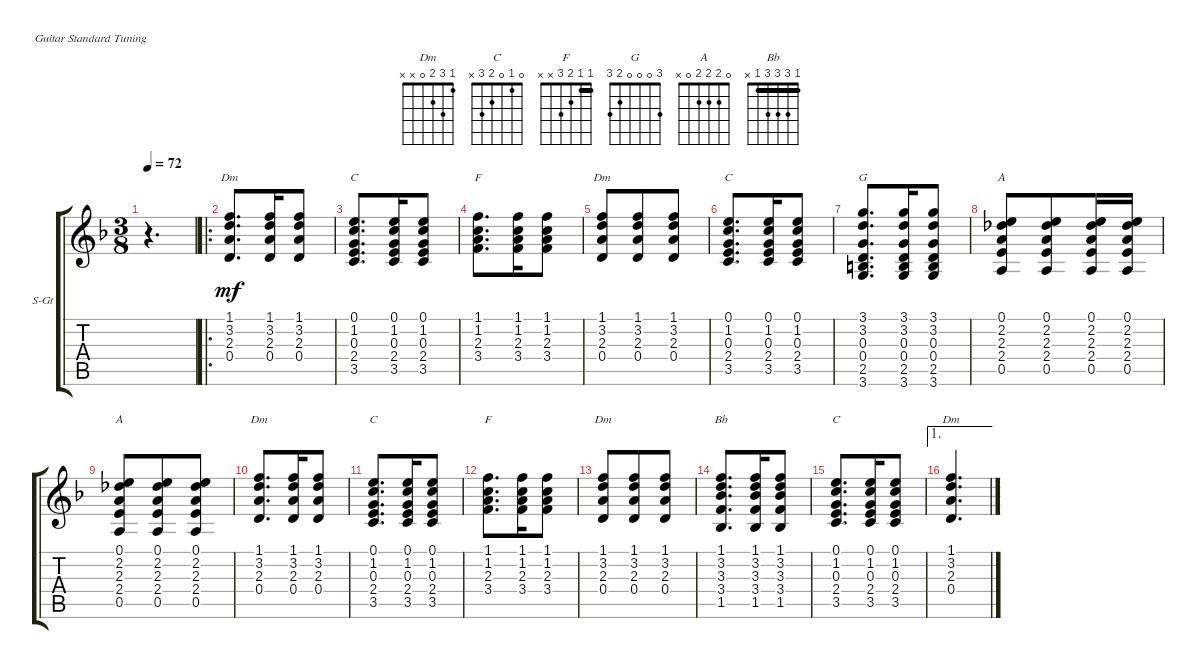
\defaultSystemsLayout 4
\bracketExtendMode groupsimilarinstruments
\firstSystemTrackNameOrientation horizontal
\otherSystemsTrackNameOrientation horizontal
\track ("Steel Guitar" "S-Gt") {instrument acousticguitarsteel}
\staff {score tabs}
\tuning (E4 B3 G3 D3 A2 E2)
\chord ("Dm" 1 3 2 0 x x)
\chord ("C" 0 1 0 2 3 x)
\chord ("F" 1 1 2 3 x x) {barre 1}
\chord ("G" 3 0 0 0 2 3)
\chord ("A" 0 2 2 2 0 x)
\chord ("Bb" 1 3 3 3 1 x) {barre 1}
\ts (3 8)
\tempo 72
\clef g2
\ks f
r.4{d dy mf instrument acousticguitarsteel} |
\ro
(0.4 2.3 3.2 1.1).8{d ch "Dm"} (0.4 2.3 3.2 1.1).16 (0.4 2.3 3.2 1.1).8 |
(3.5 2.4 0.3 1.2 0.1).8{d ch "C"} (3.5 2.4 0.3 1.2 0.1).16 (3.5 2.4 0.3 1.2 0.1).8 |
(3.4 2.3 1.2 1.1).8{d ch "F"} (3.4 2.3 1.2 1.1).16 (3.4 2.3 1.2 1.1).8 |
(0.4 2.3 3.2 1.1).8{ch "Dm"} (1.1 3.2 2.3 0.4).8 (1.1 3.2 2.3 0.4).8 |
(3.5 2.4 0.3 1.2 0.1).8{d ch "C"} (3.5 2.4 0.3 1.2 0.1).16 (3.5 2.4 0.3 1.2 0.1).8 |
(3.6 2.5 0.4 0.3 3.2 3.1).8{d ch "G"} (3.6 2.5 0.4 0.3 3.2 3.1).16 (3.6 2.5 0.4 0.3 3.2 3.1).8 |
(0.5 2.4 2.3 2.2 0.1).8{ch "A"} (0.5 2.4 2.3 2.2 0.1).8 (0.5 2.4 2.3 2.2 0.1).16 (0.5 2.4 2.3 2.2 0.1).16 |
(0.5 2.4 2.3 2.2 0.1).8{ch "A"} (0.1 2.2 2.3 2.4 0.5).8 (0.5 2.4 2.3 2.2 0.1).8 |
(0.4 2.3 3.2 1.1).8{d ch "Dm"} (0.4 2.3 3.2 1.1).16 (0.4 2.3 3.2 1.1).8 |
(3.5 2.4 0.3 1.2 0.1).8{d ch "C"} (3.5 2.4 0.3 1.2 0.1).16 (3.5 2.4 0.3 1.2 0.1).8 |
(3.4 2.3 1.2 1.1).8{d ch "F"} (3.4 2.3 1.2 1.1).16 (3.4 2.3 1.2 1.1).8 |
(0.4 2.3 3.2 1.1).8{ch "Dm"} (1.1 3.2 2.3 0.4).8 (0.4 2.3 3.2 1.1).8 |
(1.5 3.4 3.3 3.2 1.1).8{d ch "Bb"} (1.5 3.4 3.3 3.2 1.1).16 (1.5 3.4 3.3 3.2 1.1).8 |
(3.5 2.4 0.3 1.2 0.1).8{d ch "C"} (3.5 2.4 0.3 1.2 0.1).16 (3.5 2.4 0.3 1.2 0.1).8 |
\ae 1
(0.4 2.3 3.2 1.1).4{d ch "Dm"}
